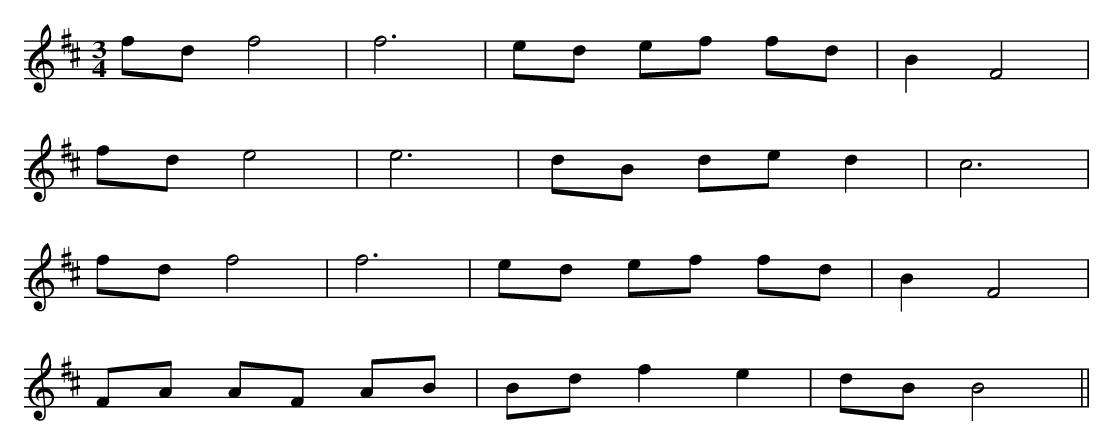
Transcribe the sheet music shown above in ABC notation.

X:1
M:3/4
K:Bmin
fd f4|f6|ed ef fd|B2 F4|
fd e4|e6|dB de d2|c6|
fd f4|f6|ed ef fd|B2 F4|
FA AF AB|Bd f2 e2|dB B4||
